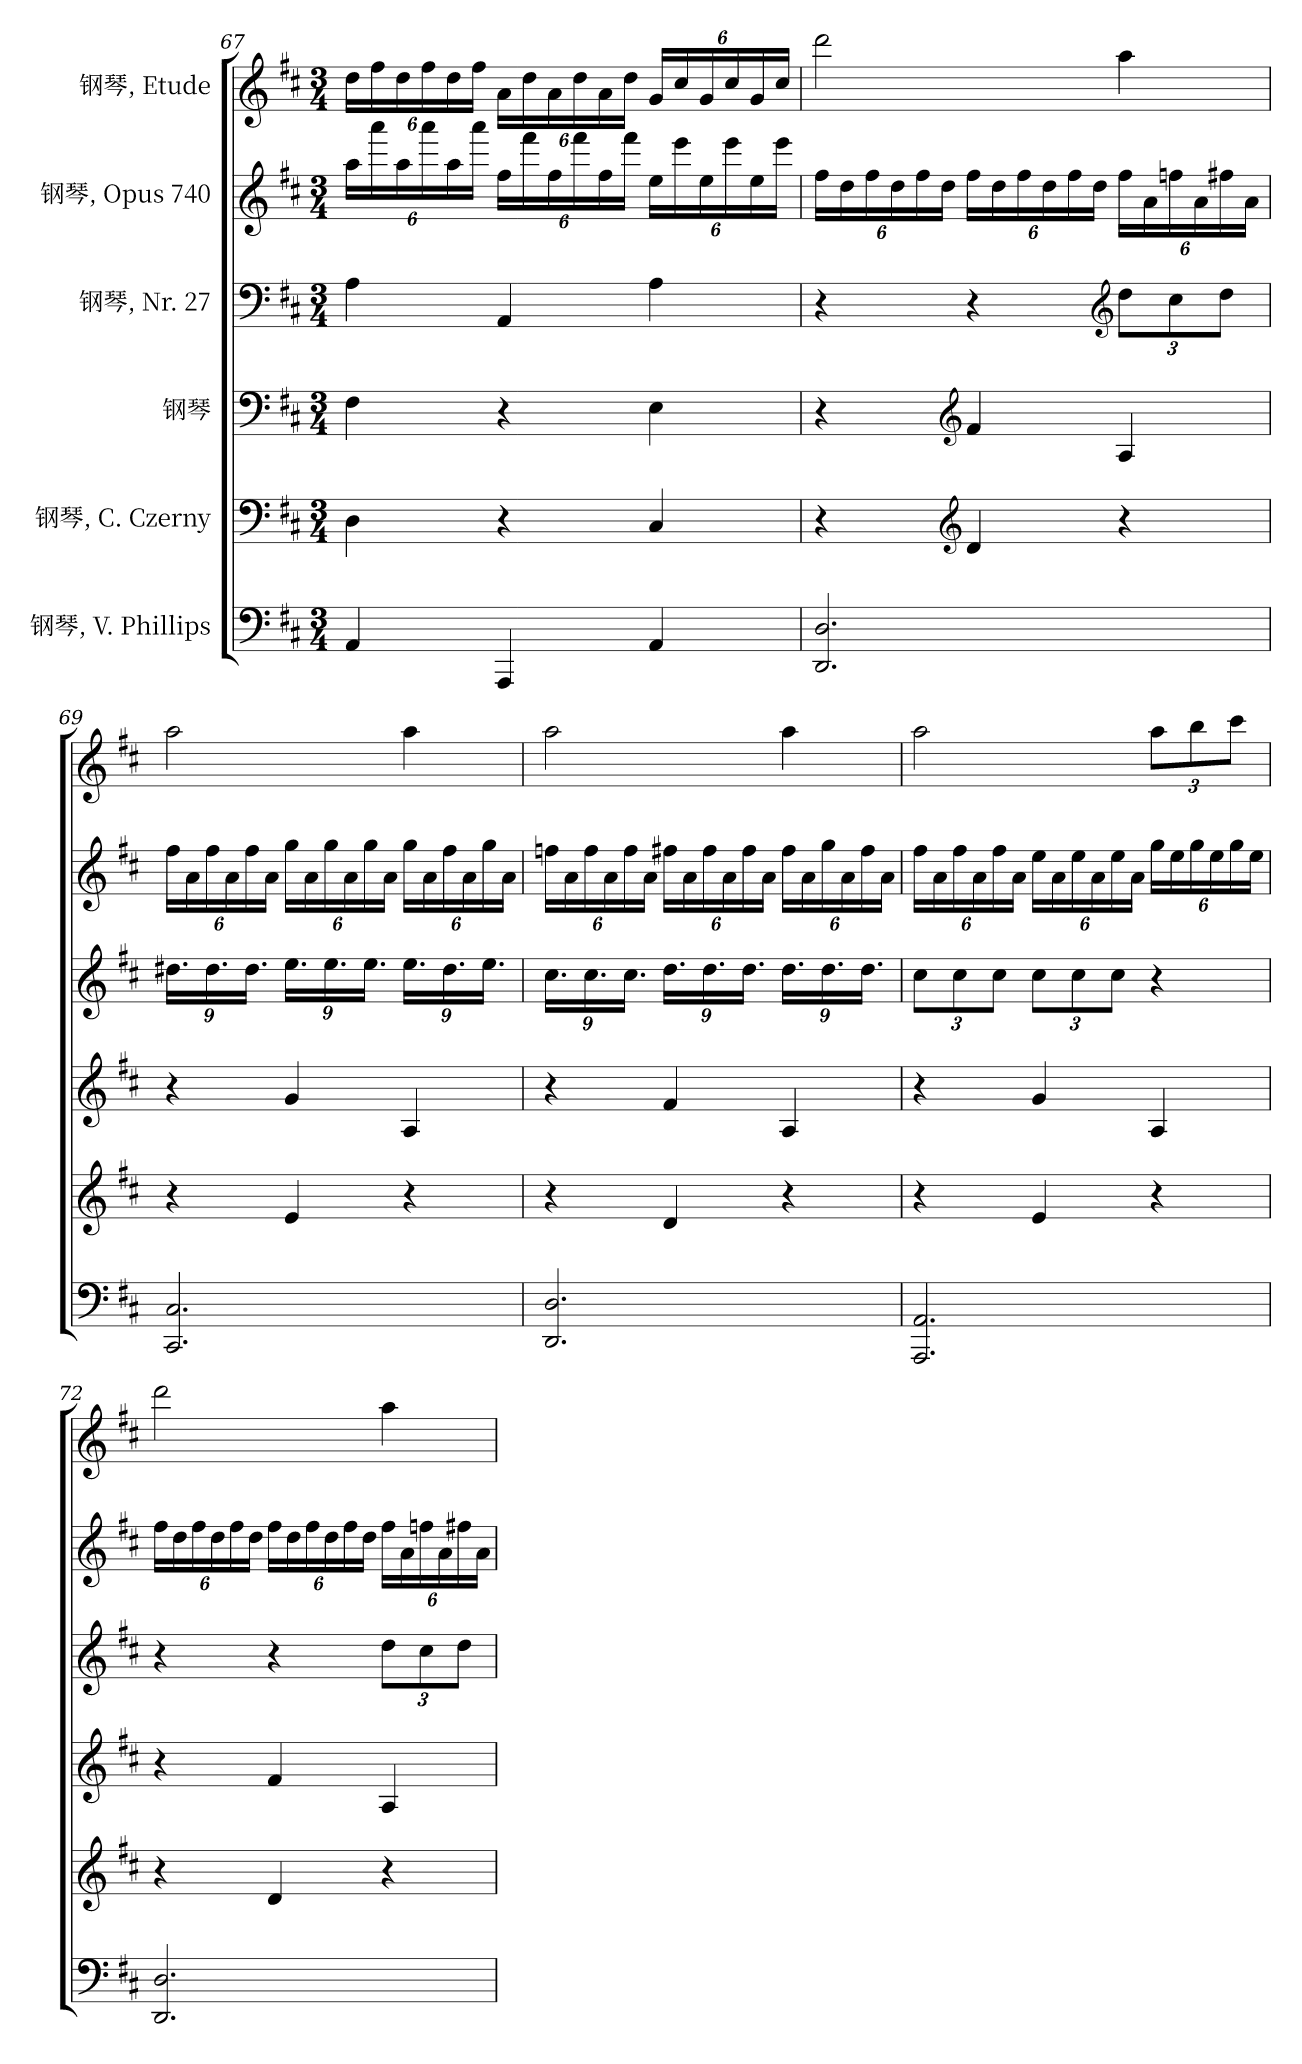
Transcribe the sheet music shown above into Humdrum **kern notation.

**kern	**kern	**kern	**kern	**kern	**kern
*part6	*part5	*part4	*part3	*part2	*part1
*staff6	*staff5	*staff4	*staff3	*staff2	*staff1
*I"钢琴, V. Phillips	*I"钢琴, C. Czerny	*I"钢琴	*I"钢琴, Nr. 27	*I"钢琴, Opus 740	*I"钢琴, Etude
*clefF4	*clefF4	*clefF4	*clefF4	*clefG2	*clefG2
*k[f#c#]	*k[f#c#]	*k[f#c#]	*k[f#c#]	*k[f#c#]	*k[f#c#]
*M3/4	*M3/4	*M3/4	*M3/4	*M3/4	*M3/4
*MM106	*MM106	*MM106	*MM106	*MM106	*MM106
*	*	*	*	*Xbrackettup	*Xbrackettup
=67	=67	=67	=67	=67	=67
4AA/	4D\	4F#\	4A\	24aa\LL	24dd\LL
.	.	.	.	24aaa\	24ff#\
.	.	.	.	24aa\	24dd\
.	.	.	.	24aaa\	24ff#\
.	.	.	.	24aa\	24dd\
.	.	.	.	24aaa\JJ	24ff#\JJ
4AAA/	4r	4r	4AA/	24ff#\LL	24a\LL
.	.	.	.	24fff#\	24dd\
.	.	.	.	24ff#\	24a\
.	.	.	.	24fff#\	24dd\
.	.	.	.	24ff#\	24a\
.	.	.	.	24fff#\JJ	24dd\JJ
4AA/	4C#/	4E\	4A\	24ee\LL	24g/LL
.	.	.	.	24eee\	24cc#/
.	.	.	.	24ee\	24g/
.	.	.	.	24eee\	24cc#/
.	.	.	.	24ee\	24g/
.	.	.	.	24eee\JJ	24cc#/JJ
!!LO:PB:g=z
=68	=68	=68	=68	=68	=68
2.DD/ 2.D/	4r	4r	4r	24ff#\LL	2ddd\
.	.	.	.	24dd\	.
.	.	.	.	24ff#\	.
.	.	.	.	24dd\	.
.	.	.	.	24ff#\	.
.	.	.	.	24dd\JJ	.
*	*clefG2	*clefG2	*	*	*
.	4d/	4f#/	4r	24ff#\LL	.
.	.	.	.	24dd\	.
.	.	.	.	24ff#\	.
.	.	.	.	24dd\	.
.	.	.	.	24ff#\	.
.	.	.	.	24dd\JJ	.
*	*	*	*clefG2	*	*
*	*	*	*Xbrackettup	*	*
.	4r	4A/	12dd\L	24ff#\LL	4aa\
.	.	.	.	24a\	.
.	.	.	12cc#\	24ffn\	.
.	.	.	.	24a\	.
.	.	.	12dd\J	24ff#X\	.
.	.	.	.	24a\JJ	.
=69	=69	=69	=69	=69	=69
*	*	*	*	*	*MM104
2.CC#/ 2.C#/	4r	4r	18.dd#X\LL	24ff#\LL	2aa\
.	.	.	.	24a\	.
.	.	.	18.dd#\	24ff#\	.
.	.	.	.	24a\	.
.	.	.	18.dd#\JJ	24ff#\	.
.	.	.	.	24a\JJ	.
.	4e/	4g/	18.ee\LL	24gg\LL	.
.	.	.	.	24a\	.
.	.	.	18.ee\	24gg\	.
.	.	.	.	24a\	.
.	.	.	18.ee\JJ	24gg\	.
.	.	.	.	24a\JJ	.
*	*	*	*	*	*MM106
.	4r	4A/	18.ee\LL	24gg\LL	4aa\
.	.	.	.	24a\	.
.	.	.	18.dd#\	24ff#\	.
.	.	.	.	24a\	.
.	.	.	18.ee\JJ	24gg\	.
.	.	.	.	24a\JJ	.
!!LO:LB:g=z
=70	=70	=70	=70	=70	=70
2.DD/ 2.D/	4r	4r	18.cc#\LL	24ffn\LL	2aa\
.	.	.	.	24a\	.
.	.	.	18.cc#\	24ff\	.
.	.	.	.	24a\	.
.	.	.	18.cc#\JJ	24ff\	.
.	.	.	.	24a\JJ	.
.	4d/	4f#/	18.dd\LL	24ff#X\LL	.
.	.	.	.	24a\	.
.	.	.	18.dd\	24ff#\	.
.	.	.	.	24a\	.
.	.	.	18.dd\JJ	24ff#\	.
.	.	.	.	24a\JJ	.
.	4r	4A/	18.dd\LL	24ff#\LL	4aa\
.	.	.	.	24a\	.
.	.	.	18.dd\	24gg\	.
.	.	.	.	24a\	.
.	.	.	18.dd\JJ	24ff#\	.
.	.	.	.	24a\JJ	.
=71	=71	=71	=71	=71	=71
*	*	*	*	*	*MM104
2.AAA/ 2.AA/	4r	4r	12cc#\L	24ff#\LL	2aa\
.	.	.	.	24a\	.
.	.	.	12cc#\	24ff#\	.
.	.	.	.	24a\	.
.	.	.	12cc#\J	24ff#\	.
.	.	.	.	24a\JJ	.
.	4e/	4g/	12cc#\L	24ee\LL	.
.	.	.	.	24a\	.
.	.	.	12cc#\	24ee\	.
.	.	.	.	24a\	.
.	.	.	12cc#\J	24ee\	.
.	.	.	.	24a\JJ	.
.	4r	4A/	4r	24gg\LL	12aa\L
.	.	.	.	24ee\	.
.	.	.	.	24gg\	12bb\
.	.	.	.	24ee\	.
.	.	.	.	24gg\	12ccc#\J
.	.	.	.	24ee\JJ	.
!!LO:PB:g=z
=72	=72	=72	=72	=72	=72
*	*	*	*	*	*MM106
2.DD/ 2.D/	4r	4r	4r	24ff#\LL	2ddd\
.	.	.	.	24dd\	.
.	.	.	.	24ff#\	.
.	.	.	.	24dd\	.
.	.	.	.	24ff#\	.
.	.	.	.	24dd\JJ	.
.	4d/	4f#/	4r	24ff#\LL	.
.	.	.	.	24dd\	.
.	.	.	.	24ff#\	.
.	.	.	.	24dd\	.
.	.	.	.	24ff#\	.
.	.	.	.	24dd\JJ	.
.	4r	4A/	12dd\L	24ff#\LL	4aa\
.	.	.	.	24a\	.
.	.	.	12cc#\	24ffn\	.
.	.	.	.	24a\	.
.	.	.	12dd\J	24ff#X\	.
.	.	.	.	24a\JJ	.
=	=	=	=	=	=
*-	*-	*-	*-	*-	*-
